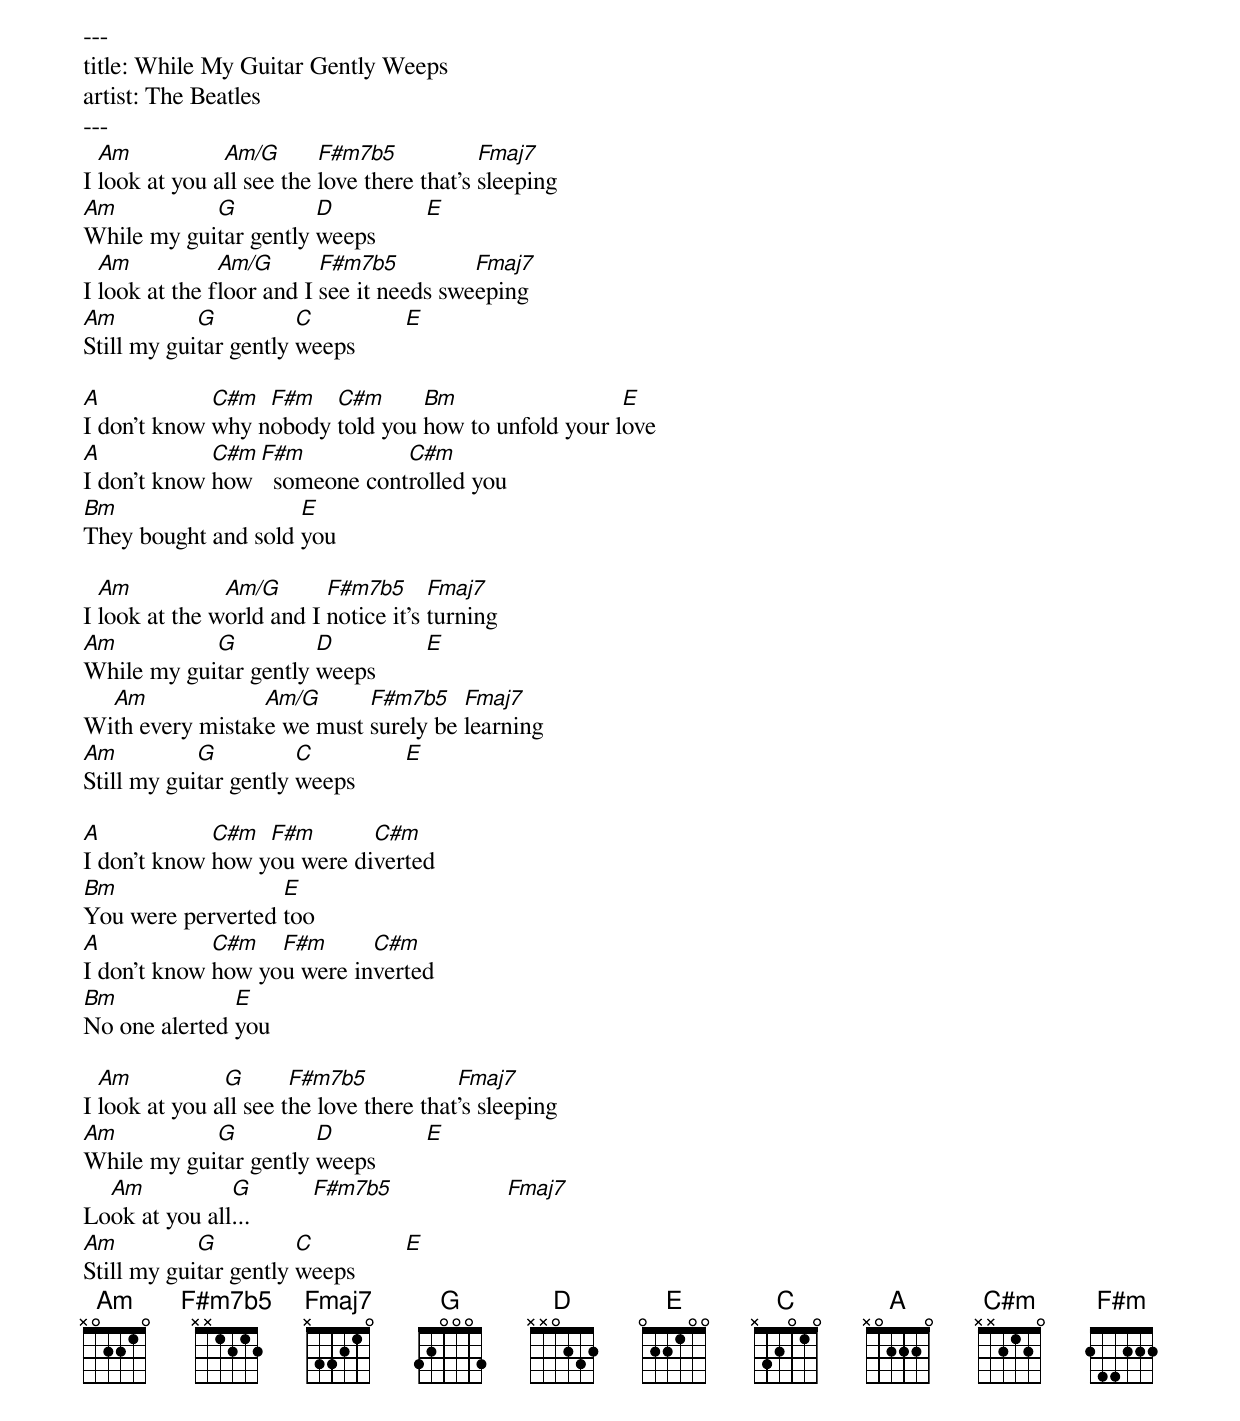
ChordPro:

---
title: While My Guitar Gently Weeps
artist: The Beatles
---
I [Am]look at you a[Am/G]ll see the [F#m7b5]love there that's [Fmaj7]sleeping
[Am]While my gui[G]tar gently [D]weeps    [E]
I [Am]look at the f[Am/G]loor and I [F#m7b5]see it needs swe[Fmaj7]eping
[Am]Still my gui[G]tar gently [C]weeps    [E]

[A]I don't know [C#m]why n[F#m]obody [C#m]told you [Bm]how to unfold your l[E]ove
[A]I don't know [C#m]how [F#m]  someone cont[C#m]rolled you
[Bm]They bought and sold [E]you

I [Am]look at the w[Am/G]orld and I [F#m7b5]notice it's [Fmaj7]turning
[Am]While my gui[G]tar gently [D]weeps    [E]
Wi[Am]th every mistak[Am/G]e we must [F#m7b5]surely be [Fmaj7]learning
[Am]Still my gui[G]tar gently [C]weeps    [E]

[A]I don't know [C#m]how y[F#m]ou were di[C#m]verted
[Bm]You were perverted [E]too
[A]I don't know [C#m]how yo[F#m]u were in[C#m]verted
[Bm]No one alerted [E]you

I [Am]look at you a[G]ll see t[F#m7b5]he love there that[Fmaj7]'s sleeping
[Am]While my gui[G]tar gently [D]weeps    [E]
Lo[Am]ok at you all[G]...     [F#m7b5]                  [Fmaj7]
[Am]Still my gui[G]tar gently [C]weeps    [E]
